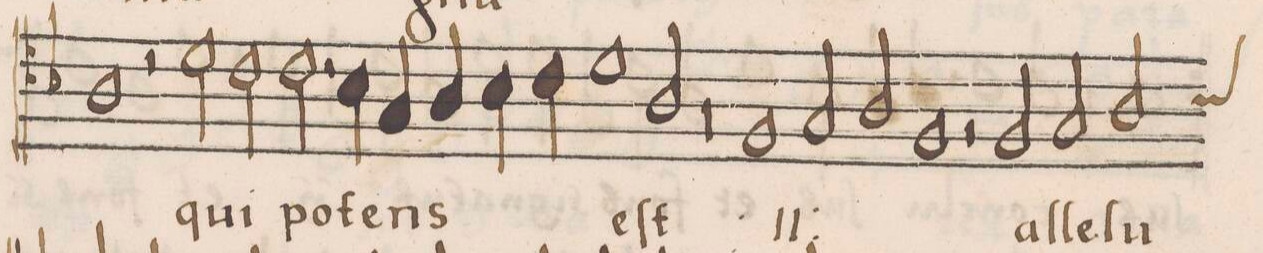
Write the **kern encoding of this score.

**kern	**text
*I"ALTVS	*
*clefC4	*
*k[b-]	*
*met(C)	*
*M2/1	*
1A	.
2r	.
2d\	qui
=21-	=21-
2c\	.
2.c\	po-
4B-\	-tens
4G/	.
4A/	.
=22-	=22-
4B-\	.
4c\	.
1d	.
2A/	eſt
=23-	=23-
0r	.
=24-	=24-
*	*ij
1F	qui
2G/	po-
2A/	-tens
=25-	=25-
1F	eſt
*	*Xij
2r	.
2F/	al-
=26-	=26-
2G/	-le-
*custos:B-	*
2A/	-lu-
*-	*-
